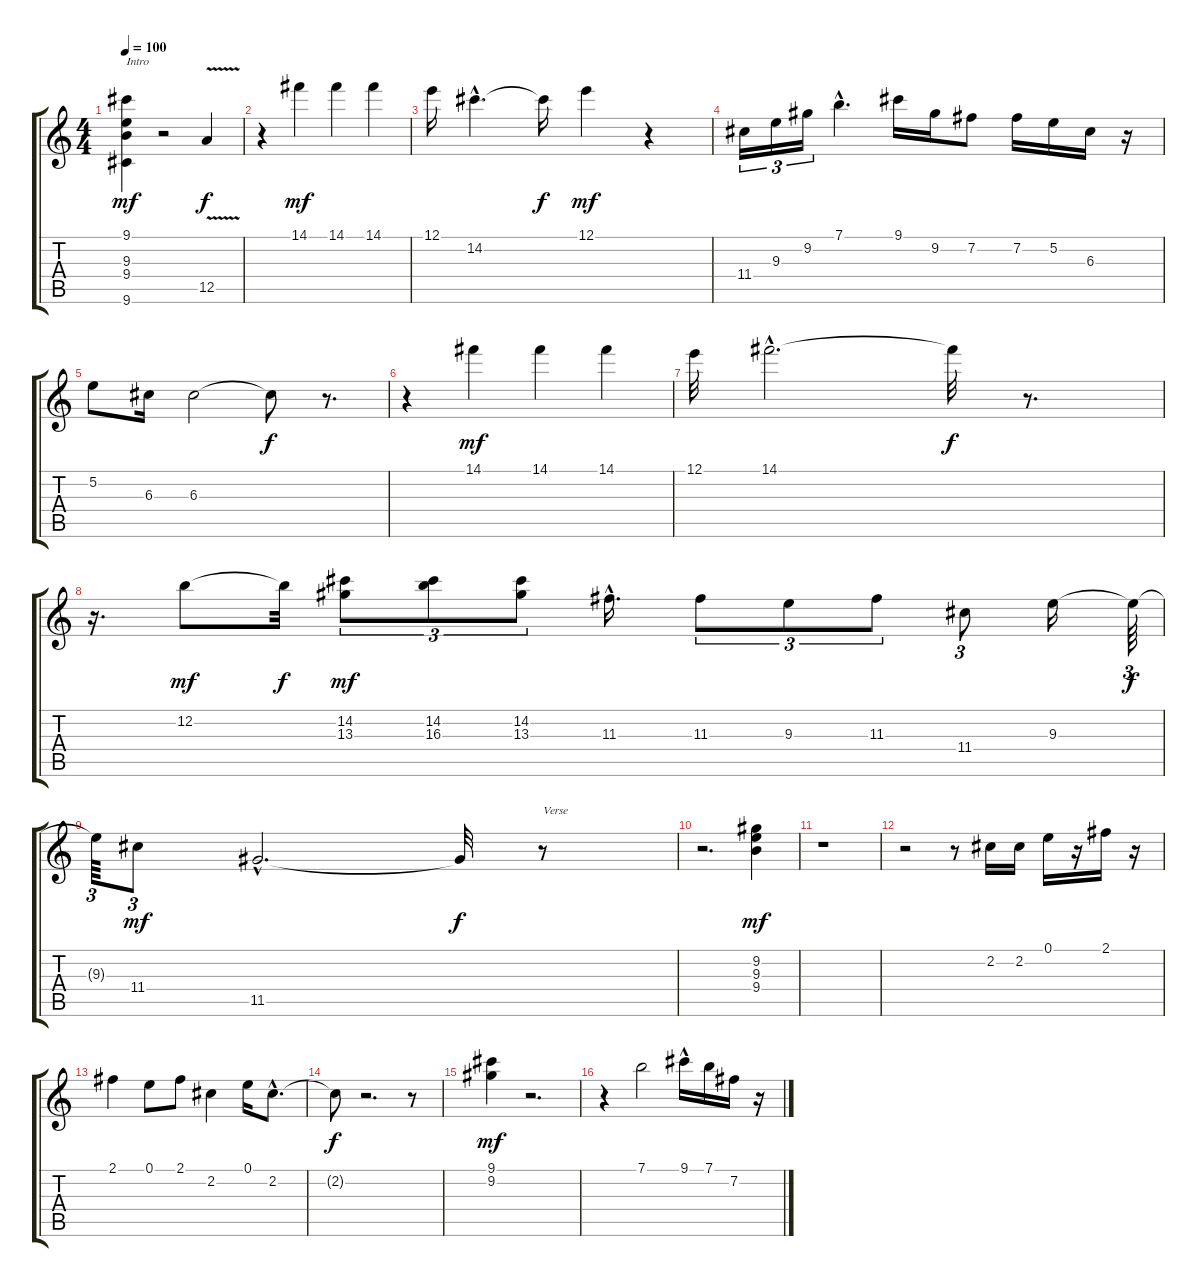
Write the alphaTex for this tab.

\track "" {instrument distortionguitar}
\staff {score tabs}
\tuning (E4 B3 G3 D3 A2 E2) {hide}
\ts (4 4)
\tempo 100
\clef g2
\ks c
(9.1 9.3 9.4 9.6).4{txt "Intro" dy mf instrument distortionguitar} r.2 12.5{v}.4{dy f} |
r.4 14.1.4{dy mf} 14.1.4 14.1.4 |
12.1.16 14.2{hac}.4{d} 14.2{t}.16{dy f} 12.1.4{dy mf} r.4 |
11.4.16{tu (3 2)} 9.3.16{tu (3 2)} 9.2.16{tu (3 2)} 7.1{hac}.4{d} 9.1.16 9.2.16 7.2.8 7.2.16 5.2.16 6.3.16 r.16 |
5.2.8 6.3.16 6.3.2 6.3{t}.8{dy f} r.8{d} |
r.4 14.1.4{dy mf} 14.1.4 14.1.4 |
12.1.32 14.1{hac}.2{d} 14.1{t}.32{dy f} r.8{d} |
r.16{d} 12.2.8{dy mf} 12.2{t}.32{dy f} (14.2 13.3).8{tu (3 2) dy mf} (14.2 16.3).8{tu (3 2)} (14.2 13.3).8{tu (3 2)} 11.3{hac}.16{d} 11.3.8{tu (3 2)} 9.3.8{tu (3 2)} 11.3.8{tu (3 2)} 11.4.8{tu (3 2)} 9.3.16 9.3{t}.64{tu (3 2) dy f} |
9.3{t}.64{tu (3 2)} 11.4.8{tu (3 2) dy mf} 11.5{hac}.2{d} 11.5{t}.32{dy f} r.8{txt "Verse"} |
r.2{d} (9.2 9.3 9.4).4{dy mf} |
r.1 |
r.2 r.8 2.2.16 2.2.16 0.1.16 r.16 2.1.16 r.16 |
2.1.4 0.1.8 2.1.8 2.2.4 0.1.16 2.2{hac}.8{d} |
2.2{t}.8{dy f} r.2{d} r.8 |
(9.1 9.2).4{dy mf} r.2{d} |
r.4 7.1.2 9.1{hac}.16 7.1.16 7.2.16 r.16
